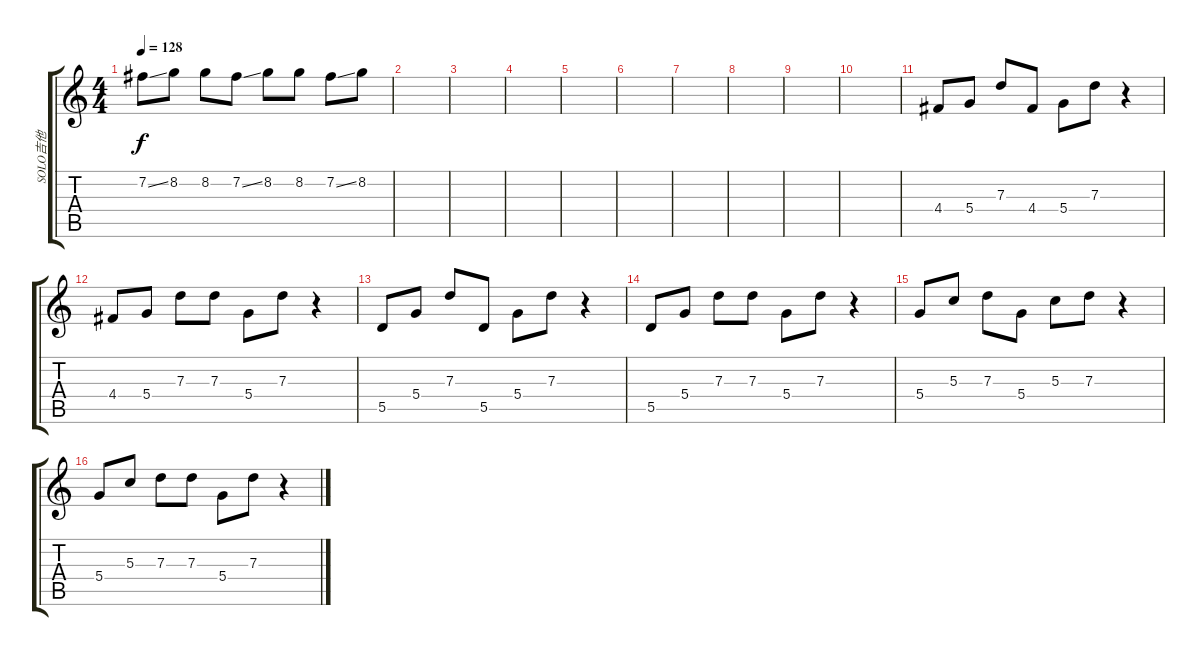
\track ("SOLO吉他" "SOLO吉他") {instrument distortionguitar}
\staff {score tabs}
\tuning (E4 B3 G3 D3 A2 E2) {hide}
\ts (4 4)
\tempo 128
\clef g2
\ks c
7.2{ss}.8{dy f} 8.2.8 8.2.8 7.2{ss}.8 8.2.8 8.2.8 7.2{ss}.8 8.2.8 |
|
|
|
|
|
|
|
|
|
4.4.8{volume 11 balance 8} 5.4.8 7.3.8 4.4.8 5.4.8 7.3.8 r.4 |
4.4.8 5.4.8 7.3.8 7.3.8 5.4.8 7.3.8 r.4 |
5.5.8 5.4.8 7.3.8 5.5.8 5.4.8 7.3.8 r.4 |
5.5.8 5.4.8 7.3.8 7.3.8 5.4.8 7.3.8 r.4 |
5.4.8 5.3.8 7.3.8 5.4.8 5.3.8 7.3.8 r.4 |
5.4.8 5.3.8 7.3.8 7.3.8 5.4.8 7.3.8 r.4
